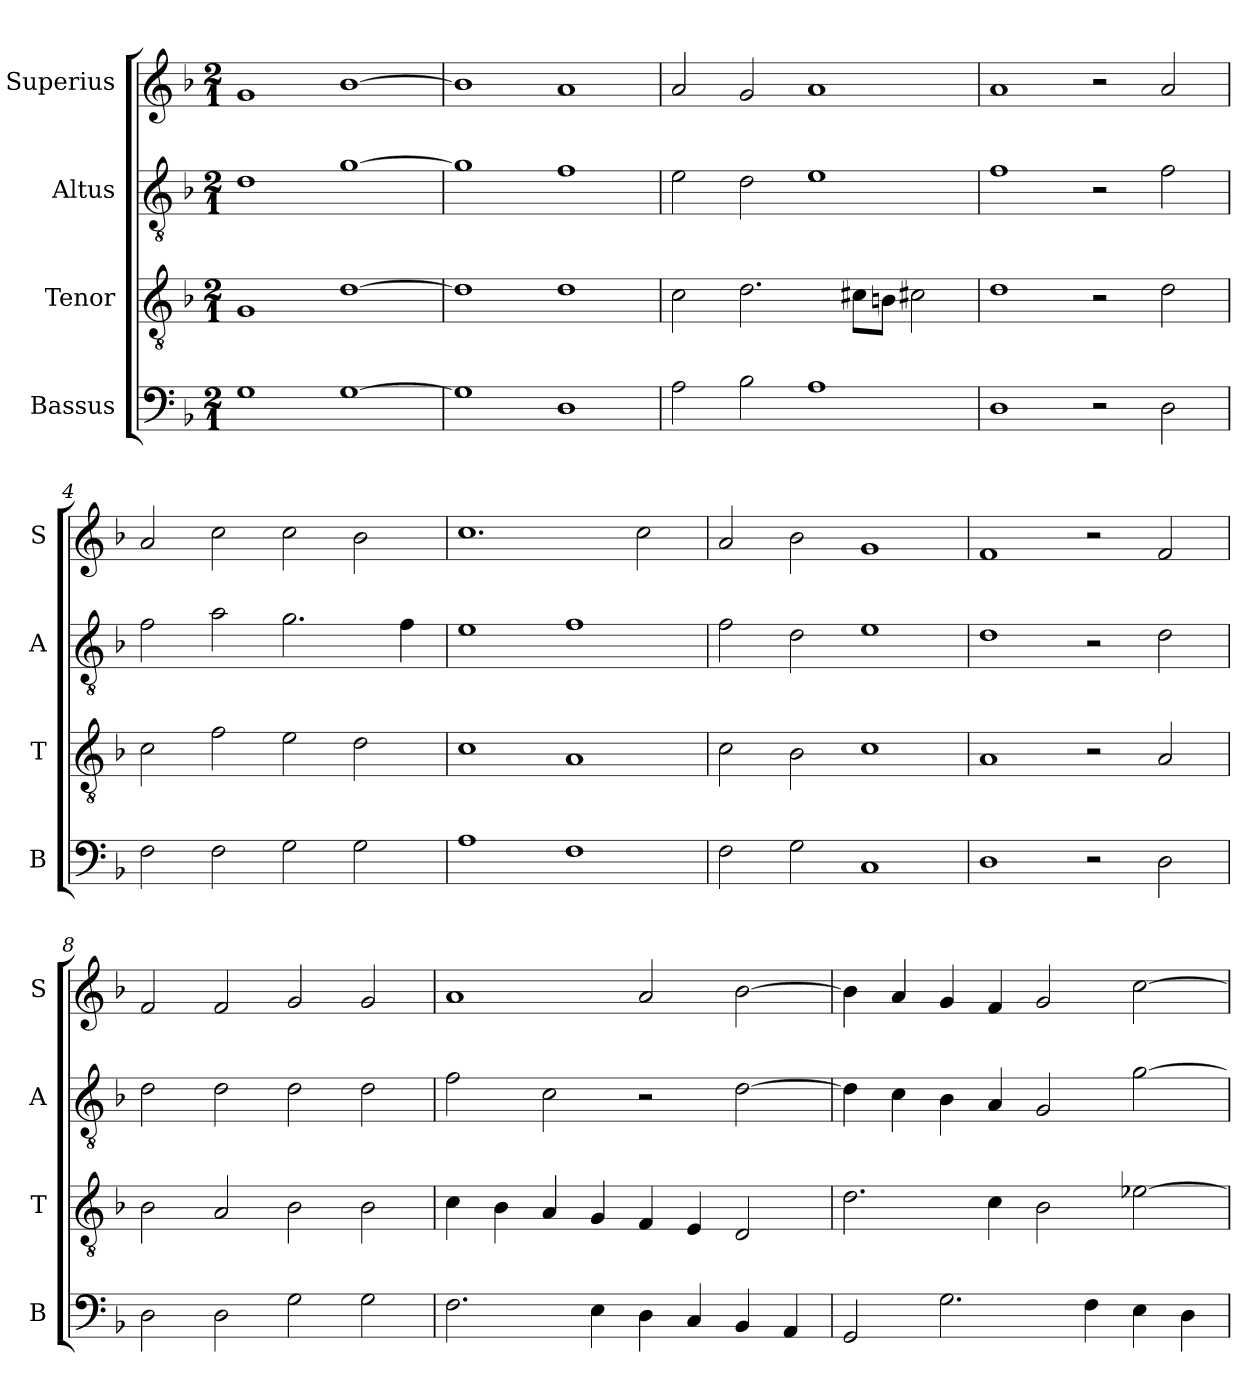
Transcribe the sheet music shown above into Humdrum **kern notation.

**kern	**kern	**kern	**kern
*part4	*part3	*part2	*part1
*staff4	*staff3	*staff2	*staff1
*I"Bassus	*I"Tenor	*I"Altus	*I"Superius
*I'B	*I'T	*I'A	*I'S
*clefF4	*clefGv2	*clefGv2	*clefG2
*k[b-]	*k[b-]	*k[b-]	*k[b-]
*F:	*F:	*F:	*F:
*M2/1	*M2/1	*M2/1	*M2/1
=	=	=	=
1G	1G	1d	1g
[1G	[1d	[1g	[1b-
=1	=1	=1	=1
1G]	1d]	1g]	1b-]
1D	1d	1f	1a
=2	=2	=2	=2
2A	2c	2e	2a
2B-	2.d	2d	2g
1A	.	1e	1a
.	8c#XL	.	.
.	8BnJ	.	.
.	2c#X	.	.
=3	=3	=3	=3
1D	1d	1f	1a
2r	2r	2r	2r
2D	2d	2f	2a
=4	=4	=4	=4
2F	2c	2f	2a
2F	2f	2a	2cc
2G	2e	2.g	2cc
2G	2d	.	2b-
.	.	4f	.
=5	=5	=5	=5
1A	1c	1e	1.cc
1F	1A	1f	.
.	.	.	2cc
=6	=6	=6	=6
2F	2c	2f	2a
2G	2B-	2d	2b-
1C	1c	1e	1g
=7	=7	=7	=7
1D	1A	1d	1f
2r	2r	2r	2r
2D	2A	2d	2f
=8	=8	=8	=8
2D	2B-	2d	2f
2D	2A	2d	2f
2G	2B-	2d	2g
2G	2B-	2d	2g
=9	=9	=9	=9
2.F	4c	2f	1a
.	4B-	.	.
.	4A	2c	.
4E	4G	.	.
4D	4F	2r	2a
4C	4E	.	.
4BB-	2D	[2d	[2b-
4AA	.	.	.
=10	=10	=10	=10
2GG	2.d	4d]	4b-]
.	.	4c	4a
2.G	.	4B-	4g
.	4c	4A	4f
.	2B-	2G	2g
4F	.	.	.
4E	[2e-X	[2g	[2cc
4D	.	.	.
=	=	=	=
*-	*-	*-	*-
